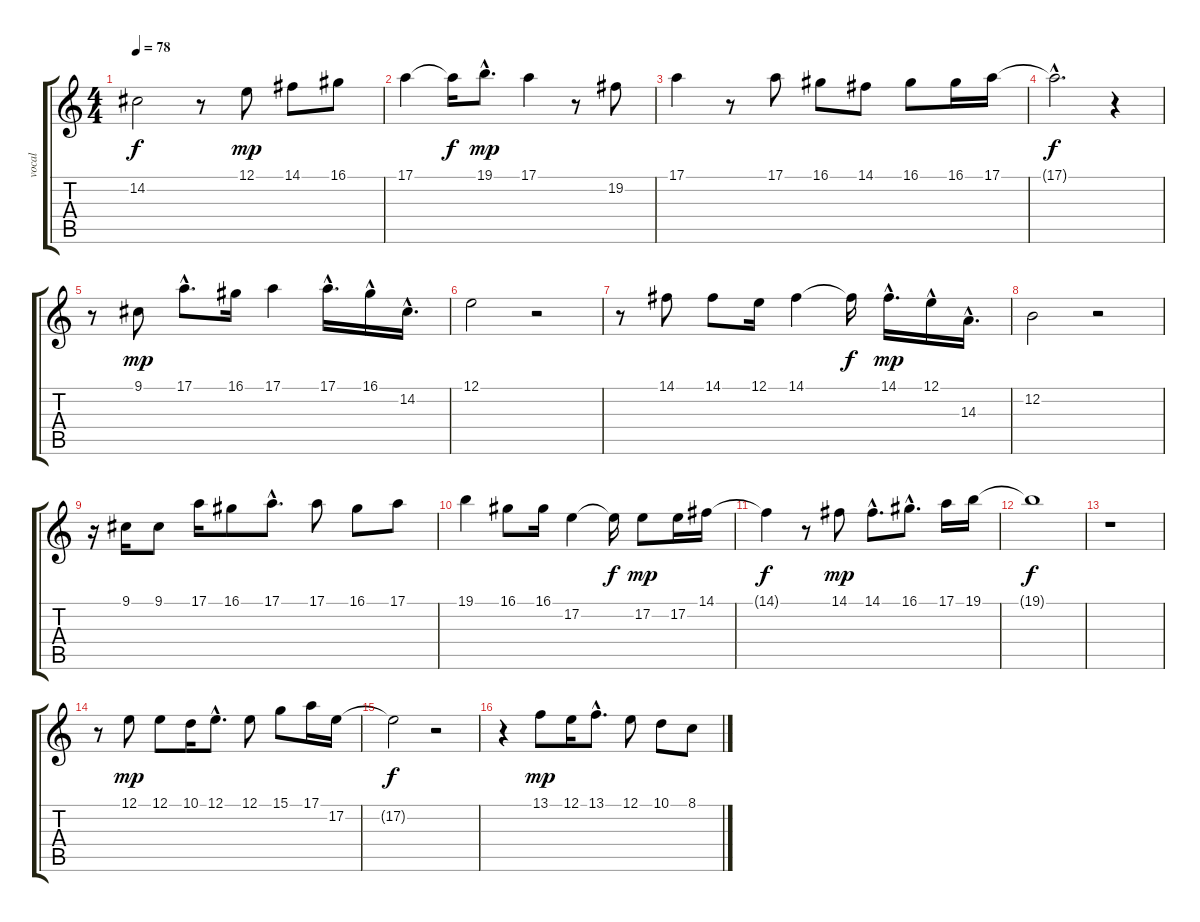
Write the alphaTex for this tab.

\track ("vocal" "vocal") {instrument synthstrings1}
\staff {score tabs}
\tuning (E4 B3 G3 D3 A2 E2) {hide}
\ts (4 4)
\tempo 78
\clef g2
\ks c
14.2{t}.2{dy f} r.8 12.1.8{dy mp} 14.1.8 16.1.8 |
17.1.4 17.1{t}.16{dy f} 19.1{hac}.8{d dy mp} 17.1.4 r.8 19.2.8 |
17.1.4 r.8 17.1.8 16.1.8 14.1.8 16.1.8 16.1.16 17.1.16 |
17.1{hac t}.2{d dy f} r.4 |
r.8 9.1.8{dy mp} 17.1{hac}.8{d} 16.1.16 17.1.4 17.1{hac}.16{d} 16.1{hac}.16 14.2{hac}.16{d} |
12.1.2 r.2 |
r.8 14.1.8 14.1.8 12.1.16 14.1.4 14.1{t}.16{dy f} 14.1{hac}.16{d dy mp} 12.1{hac}.16 14.3{hac}.16{d} |
12.2.2 r.2 |
r.16 9.1.16 9.1.8 17.1.16 16.1.8 17.1{hac}.8{d} 17.1.8 16.1.8 17.1.8 |
19.1.4 16.1.8 16.1.16 17.2.4 17.2{t}.16{dy f} 17.2.8{dy mp} 17.2.16 14.1.16 |
14.1{t}.4{dy f} r.8 14.1.8{dy mp} 14.1{hac}.8{d} 16.1{hac}.8{d} 17.1.16 19.1.16 |
19.1{t}.1{dy f} |
r.1 |
r.8 12.1.8{dy mp} 12.1.8 10.1.16 12.1{hac}.8{d} 12.1.8 15.1.8 17.1.16 17.2.16 |
17.2{t}.2{dy f} r.2 |
r.4 13.1.8{dy mp} 12.1.16 13.1{hac}.8{d} 12.1.8 10.1.8 8.1.8
